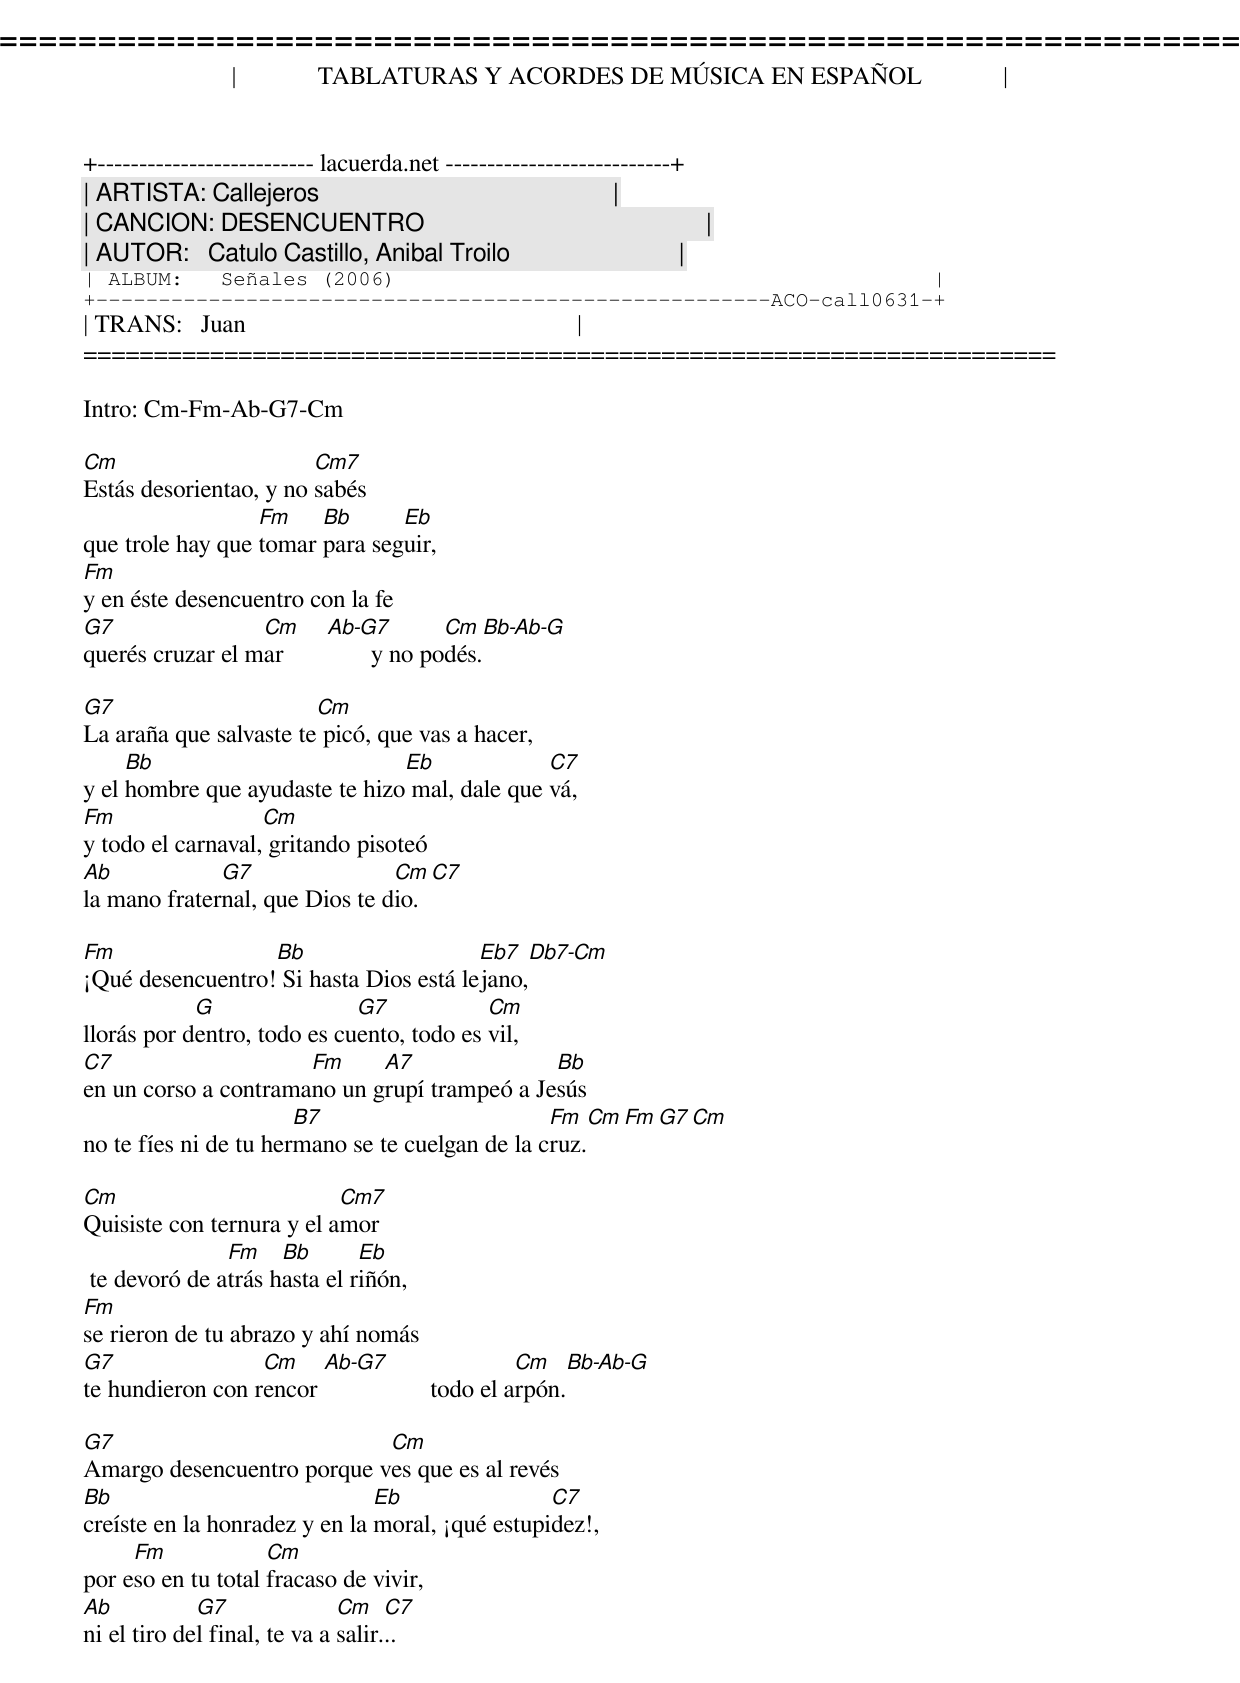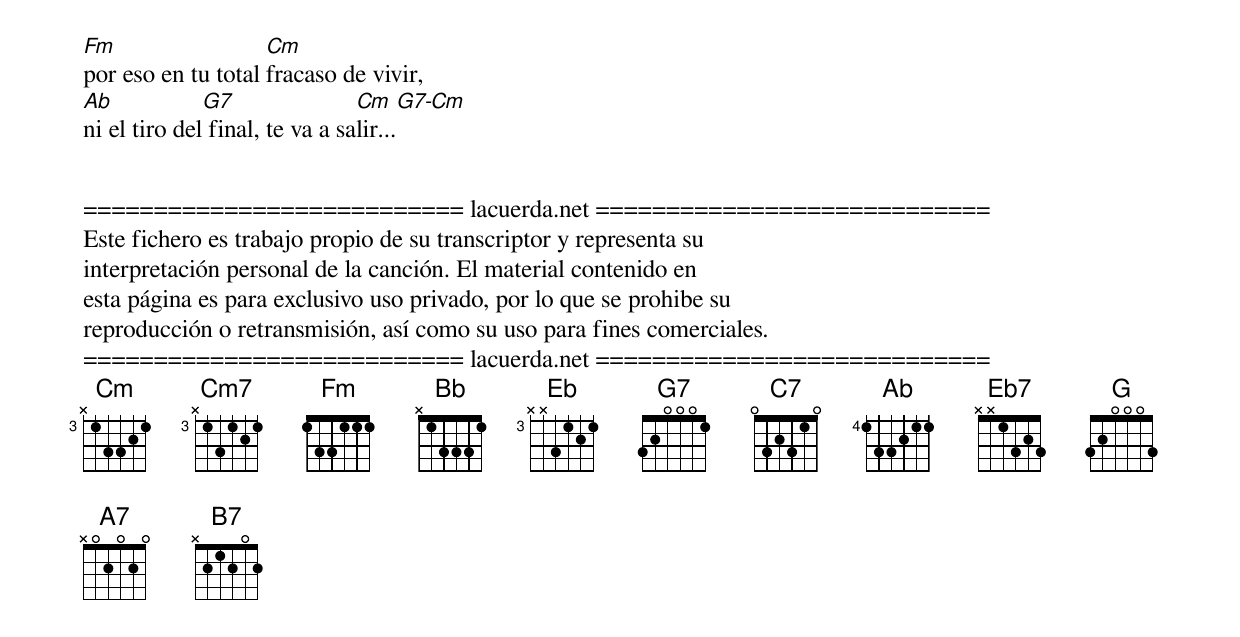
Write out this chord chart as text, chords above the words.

=====================================================================
|             TABLATURAS Y ACORDES DE MÚSICA EN ESPAÑOL             |
+-------------------------- lacuerda.net ---------------------------+
| ARTISTA: Callejeros                                               |
| CANCION: DESENCUENTRO                                             |
| AUTOR:   Catulo Castillo, Anibal Troilo                           |
| ALBUM:   Señales (2006)                                           |
+------------------------------------------------------ACO-call0631-+
| TRANS:   Juan                                                     |
=====================================================================

Intro: Cm-Fm-Ab-G7-Cm

Cm                      Cm7
Estás desorientao, y no sabés
                  Fm    Bb      Eb
que trole hay que tomar para seguir,
Fm
y en éste desencuentro con la fe
G7                Cm       Ab-G7         Cm      Bb-Ab-G
querés cruzar el mar              y no podés.

G7                      Cm
La araña que salvaste te picó, que vas a hacer,
     Bb                         Eb             C7
y el hombre que ayudaste te hizo mal, dale que vá,
Fm                 Cm
y todo el carnaval, gritando pisoteó
Ab            G7                Cm   C7
la mano fraternal, que Dios te dio.

Fm                Bb                    Eb7    Db7-Cm
¡Qué desencuentro! Si hasta Dios está lejano,
            G                G7            Cm
llorás por dentro, todo es cuento, todo es vil,
C7                    Fm     A7               Bb
en un corso a contramano un grupí trampeó a Jesús
                       B7                        Fm    Cm    Fm   G7   Cm
no te fíes ni de tu hermano se te cuelgan de la cruz.

Cm                         Cm7
Quisiste con ternura y el amor
               Fm    Bb       Eb
 te devoró de atrás hasta el riñón,
Fm
se rieron de tu abrazo y ahí nomás
G7                Cm    Ab-G7                     Cm     Bb-Ab-G
te hundieron con rencor                  todo el arpón.

G7                          Cm
Amargo desencuentro porque ves que es al revés
Bb                             Eb                C7
creíste en la honradez y en la moral, ¡qué estupidez!,
     Fm             Cm
por eso en tu total fracaso de vivir,
Ab           G7               Cm    C7
ni el tiro del final, te va a salir...
Fm                  Cm
por eso en tu total fracaso de vivir,
Ab            G7                Cm         G7-Cm
ni el tiro del final, te va a salir...


=========================== lacuerda.net ============================
Este fichero es trabajo propio de su transcriptor y representa su
interpretación personal de la canción. El material contenido en
esta página es para exclusivo uso privado, por lo que se prohibe su
reproducción o retransmisión, así como su uso para fines comerciales.
=========================== lacuerda.net ============================
